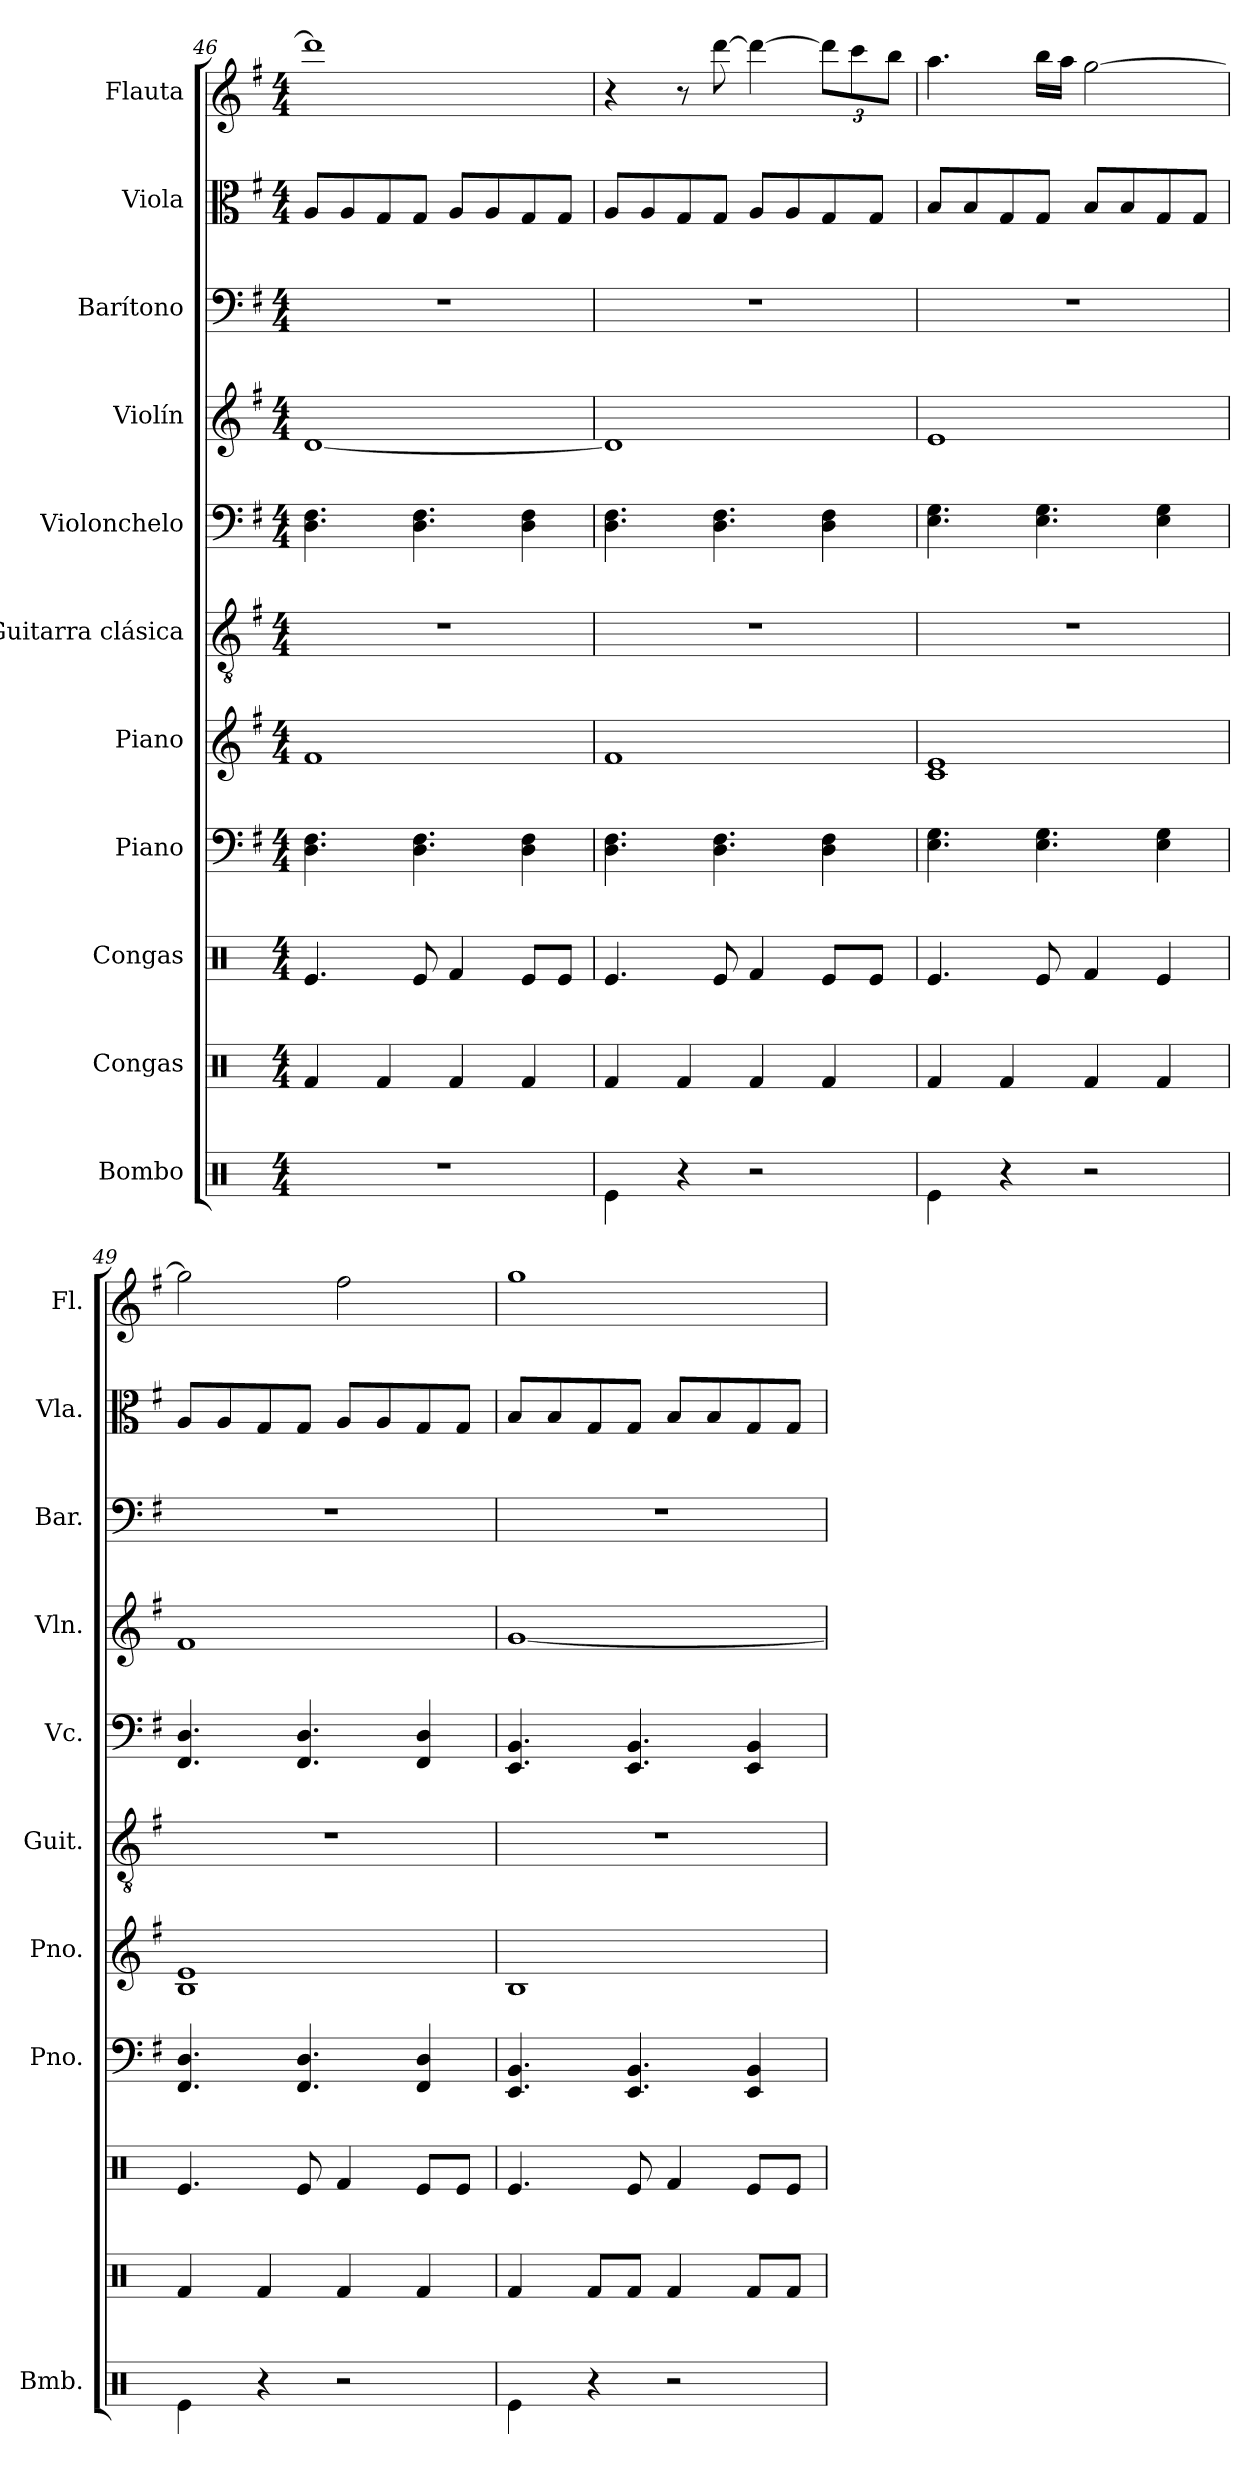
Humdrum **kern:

**kern	**kern	**kern	**kern	**kern	**kern	**kern	**kern	**kern	**kern	**kern
*part11	*part10	*part9	*part8	*part7	*part6	*part5	*part4	*part3	*part2	*part1
*staff11	*staff10	*staff9	*staff8	*staff7	*staff6	*staff5	*staff4	*staff3	*staff2	*staff1
*I"Bombo	*I"Congas	*I"Congas	*I"Piano	*I"Piano	*I"Guitarra clásica	*I"Violonchelo	*I"Violín	*I"Barítono	*I"Viola	*I"Flauta
*I'Bmb.	*	*	*I'Pno.	*I'Pno.	*I'Guit.	*I'Vc.	*I'Vln.	*I'Bar.	*I'Vla.	*I'Fl.
!!LO:PB:g=z
*clefX	*clefX	*clefX	*clefF4	*clefG2	*clefGv2	*clefF4	*clefG2	*clefF4	*clefC3	*clefG2
*k[]	*k[]	*k[]	*k[f#]	*k[f#]	*k[f#]	*k[f#]	*k[f#]	*k[f#]	*k[f#]	*k[f#]
*M4/4	*M4/4	*M4/4	*M4/4	*M4/4	*M4/4	*M4/4	*M4/4	*M4/4	*M4/4	*M4/4
=46	=46	=46	=46	=46	=46	=46	=46	=46	=46	=46
1r	4Rf/	4.Re/	4.D\ 4.F#\	1f#	1r	4.D\ 4.F#\	[1d	1r	8A/L	1ddd]
.	.	.	.	.	.	.	.	.	8A/	.
.	4Rf/	.	.	.	.	.	.	.	8G/	.
.	.	8Re/	4.D\ 4.F#\	.	.	4.D\ 4.F#\	.	.	8G/J	.
.	4Rf/	4Rf/	.	.	.	.	.	.	8A/L	.
.	.	.	.	.	.	.	.	.	8A/	.
.	4Rf/	8Re/L	4D\ 4F#\	.	.	4D\ 4F#\	.	.	8G/	.
.	.	8Re/J	.	.	.	.	.	.	8G/J	.
=47	=47	=47	=47	=47	=47	=47	=47	=47	=47	=47
4Re\	4Rf/	4.Re/	4.D\ 4.F#\	1f#	1r	4.D\ 4.F#\	1d]	1r	8A/L	4r
.	.	.	.	.	.	.	.	.	8A/	.
4r	4Rf/	.	.	.	.	.	.	.	8G/	8r
.	.	8Re/	4.D\ 4.F#\	.	.	4.D\ 4.F#\	.	.	8G/J	[8ddd\
2r	4Rf/	4Rf/	.	.	.	.	.	.	8A/L	4ddd\_
.	.	.	.	.	.	.	.	.	8A/	.
*	*	*	*	*	*	*	*	*	*	*Xbrackettup
.	4Rf/	8Re/L	4D\ 4F#\	.	.	4D\ 4F#\	.	.	8G/	12ddd\L]
.	.	.	.	.	.	.	.	.	.	12ccc\
.	.	8Re/J	.	.	.	.	.	.	8G/J	.
.	.	.	.	.	.	.	.	.	.	12bb\J
=48	=48	=48	=48	=48	=48	=48	=48	=48	=48	=48
4Re\	4Rf/	4.Re/	4.E\ 4.G\	1c 1e	1r	4.E\ 4.G\	1e	1r	8B/L	4.aa\
.	.	.	.	.	.	.	.	.	8B/	.
4r	4Rf/	.	.	.	.	.	.	.	8G/	.
.	.	8Re/	4.E\ 4.G\	.	.	4.E\ 4.G\	.	.	8G/J	16bb\LL
.	.	.	.	.	.	.	.	.	.	16aa\JJ
2r	4Rf/	4Rf/	.	.	.	.	.	.	8B/L	[2gg\
.	.	.	.	.	.	.	.	.	8B/	.
.	4Rf/	4Re/	4E\ 4G\	.	.	4E\ 4G\	.	.	8G/	.
.	.	.	.	.	.	.	.	.	8G/J	.
=49	=49	=49	=49	=49	=49	=49	=49	=49	=49	=49
4Re\	4Rf/	4.Re/	4.FF#/ 4.D/	1B 1e	1r	4.FF#/ 4.D/	1f#	1r	8A/L	2gg\]
.	.	.	.	.	.	.	.	.	8A/	.
4r	4Rf/	.	.	.	.	.	.	.	8G/	.
.	.	8Re/	4.FF#/ 4.D/	.	.	4.FF#/ 4.D/	.	.	8G/J	.
2r	4Rf/	4Rf/	.	.	.	.	.	.	8A/L	2ff#\
.	.	.	.	.	.	.	.	.	8A/	.
.	4Rf/	8Re/L	4FF#/ 4D/	.	.	4FF#/ 4D/	.	.	8G/	.
.	.	8Re/J	.	.	.	.	.	.	8G/J	.
=50	=50	=50	=50	=50	=50	=50	=50	=50	=50	=50
4Re\	4Rf/	4.Re/	4.EE/ 4.BB/	1B	1r	4.EE/ 4.BB/	[1g	1r	8B/L	1gg
.	.	.	.	.	.	.	.	.	8B/	.
4r	8Rf/L	.	.	.	.	.	.	.	8G/	.
.	8Rf/J	8Re/	4.EE/ 4.BB/	.	.	4.EE/ 4.BB/	.	.	8G/J	.
2r	4Rf/	4Rf/	.	.	.	.	.	.	8B/L	.
.	.	.	.	.	.	.	.	.	8B/	.
.	8Rf/L	8Re/L	4EE/ 4BB/	.	.	4EE/ 4BB/	.	.	8G/	.
.	8Rf/J	8Re/J	.	.	.	.	.	.	8G/J	.
=	=	=	=	=	=	=	=	=	=	=
*-	*-	*-	*-	*-	*-	*-	*-	*-	*-	*-
